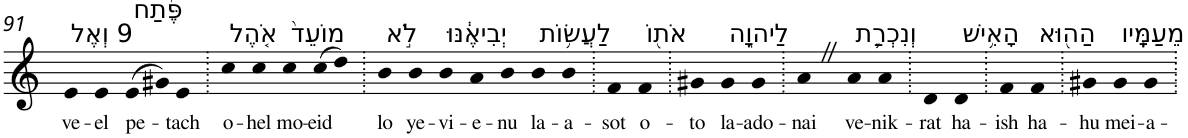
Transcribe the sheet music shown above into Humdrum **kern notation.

**kern	**text
*part1	*part1
*staff1	*staff1
*I"Piano	*
*I'Pno	*
!!LO:PB:g=z
*clefG2	*
*k[]	*
=91	=91
!LO:TX:a:t=9 וְאֶל	!
!	!LO:LY:b
4e	ve-
!	!LO:LY:b
4e	-el
!LO:TX:a:t=פֶּ֜תַח	!
!	!LO:LY:b
(>8e	pe-
8g#X)	.
!	!LO:LY:b
4e	-tach
=92.	=92.
!LO:TX:a:t=אֹ֤הֶל	!
!	!LO:LY:b
4cc	o-
!	!LO:LY:b
4cc	-hel
!LO:TX:a:t=מוֹעֵד֙	!
!	!LO:LY:b
4cc	mo-
!	!LO:LY:b
(>8cc	-eid
8dd)	.
=93.	=93.
!LO:TX:a:t=לֹ֣א	!
!	!LO:LY:b
4b	lo
!LO:TX:a:t=יְבִיאֶ֔נּוּ	!
!	!LO:LY:b
4b	ye-
!	!LO:LY:b
4b	-vi-
!	!LO:LY:b
4a	-e-
!	!LO:LY:b
4b	-nu
!LO:TX:a:t=לַעֲשׂ֥וֹת	!
!	!LO:LY:b
4b	la-
!	!LO:LY:b
4b	-a-
=94.	=94.
!	!LO:LY:b
4f	-sot
!LO:TX:a:t=אֹת֖וֹ	!
!	!LO:LY:b
4f	o-
=95.	=95.
!	!LO:LY:b
4g#X	-to
!LO:TX:a:t=לַיהוָ֑ה	!
!	!LO:LY:b
4g#	la-
!	!LO:LY:b
4g#	-ado-
=96.	=96.
!	!LO:LY:b
4aZ	-nai
!LO:TX:a:t=וְנִכְרַ֛ת	!
!	!LO:LY:b
4a	ve-
!	!LO:LY:b
4a	-nik-
=97.	=97.
!	!LO:LY:b
4d	-rat
!LO:TX:a:t=הָאִ֥ישׁ	!
!	!LO:LY:b
4d	ha-
=98.	=98.
!	!LO:LY:b
4f	-ish
!LO:TX:a:t=הַה֖וּא	!
!	!LO:LY:b
4f	ha-
=99.	=99.
!	!LO:LY:b
4g#X	-hu
!LO:TX:a:t=מֵעַמָּֽיו	!
!	!LO:LY:b
4g#	mei-
!	!LO:LY:b
4g#	-a-
=.	=.
*-	*-
